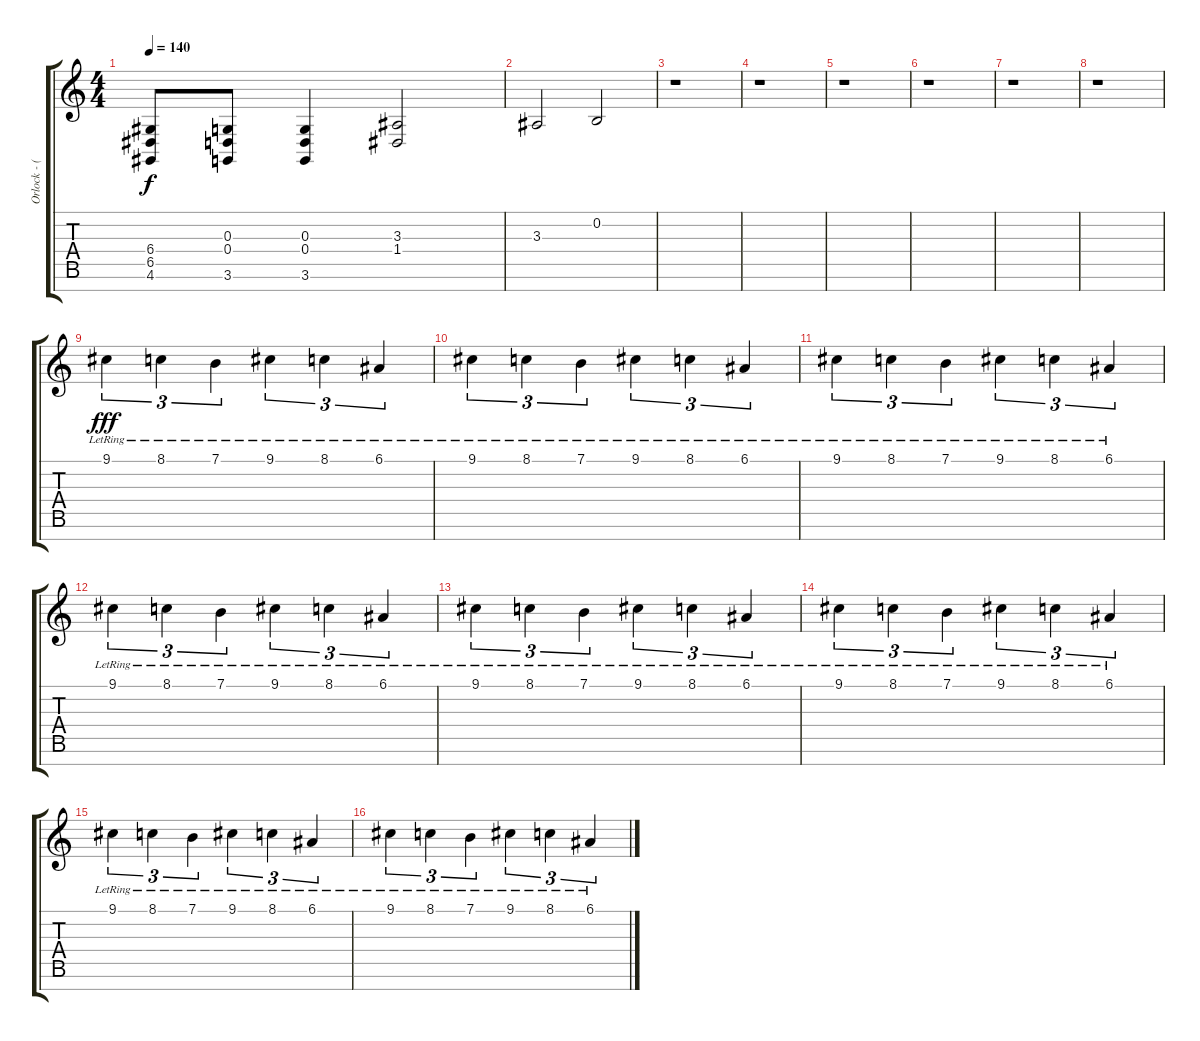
\track ("Orlock - (Strings)" "Orlock - (") {instrument stringensemble1}
\staff {score tabs}
\tuning (E4 B3 G3 D3 A2 E2 B1) {hide}
\ts (4 4)
\tempo 140
\clef g2
\ks c
(6.4 6.5 4.6).8{dy f} (0.3 0.4 3.6).8 (0.3 0.4 3.6).4 (3.3 1.4).2 |
3.3.2 0.2.2 |
r.1 |
r.1 |
r.1 |
r.1 |
r.1 |
r.1 |
9.1{lr}.4{tu (3 2) dy fff} 8.1{lr}.4{tu (3 2)} 7.1{lr}.4{tu (3 2)} 9.1{lr}.4{tu (3 2)} 8.1{lr}.4{tu (3 2)} 6.1{lr}.4{tu (3 2)} |
9.1{lr}.4{tu (3 2)} 8.1{lr}.4{tu (3 2)} 7.1{lr}.4{tu (3 2)} 9.1{lr}.4{tu (3 2)} 8.1{lr}.4{tu (3 2)} 6.1{lr}.4{tu (3 2)} |
9.1{lr}.4{tu (3 2)} 8.1{lr}.4{tu (3 2)} 7.1{lr}.4{tu (3 2)} 9.1{lr}.4{tu (3 2)} 8.1{lr}.4{tu (3 2)} 6.1{lr}.4{tu (3 2)} |
9.1{lr}.4{tu (3 2)} 8.1{lr}.4{tu (3 2)} 7.1{lr}.4{tu (3 2)} 9.1{lr}.4{tu (3 2)} 8.1{lr}.4{tu (3 2)} 6.1{lr}.4{tu (3 2)} |
9.1{lr}.4{tu (3 2)} 8.1{lr}.4{tu (3 2)} 7.1{lr}.4{tu (3 2)} 9.1{lr}.4{tu (3 2)} 8.1{lr}.4{tu (3 2)} 6.1{lr}.4{tu (3 2)} |
9.1{lr}.4{tu (3 2)} 8.1{lr}.4{tu (3 2)} 7.1{lr}.4{tu (3 2)} 9.1{lr}.4{tu (3 2)} 8.1{lr}.4{tu (3 2)} 6.1{lr}.4{tu (3 2)} |
9.1{lr}.4{tu (3 2)} 8.1{lr}.4{tu (3 2)} 7.1{lr}.4{tu (3 2)} 9.1{lr}.4{tu (3 2)} 8.1{lr}.4{tu (3 2)} 6.1{lr}.4{tu (3 2)} |
9.1{lr}.4{tu (3 2)} 8.1{lr}.4{tu (3 2)} 7.1{lr}.4{tu (3 2)} 9.1{lr}.4{tu (3 2)} 8.1{lr}.4{tu (3 2)} 6.1{lr}.4{tu (3 2)}
